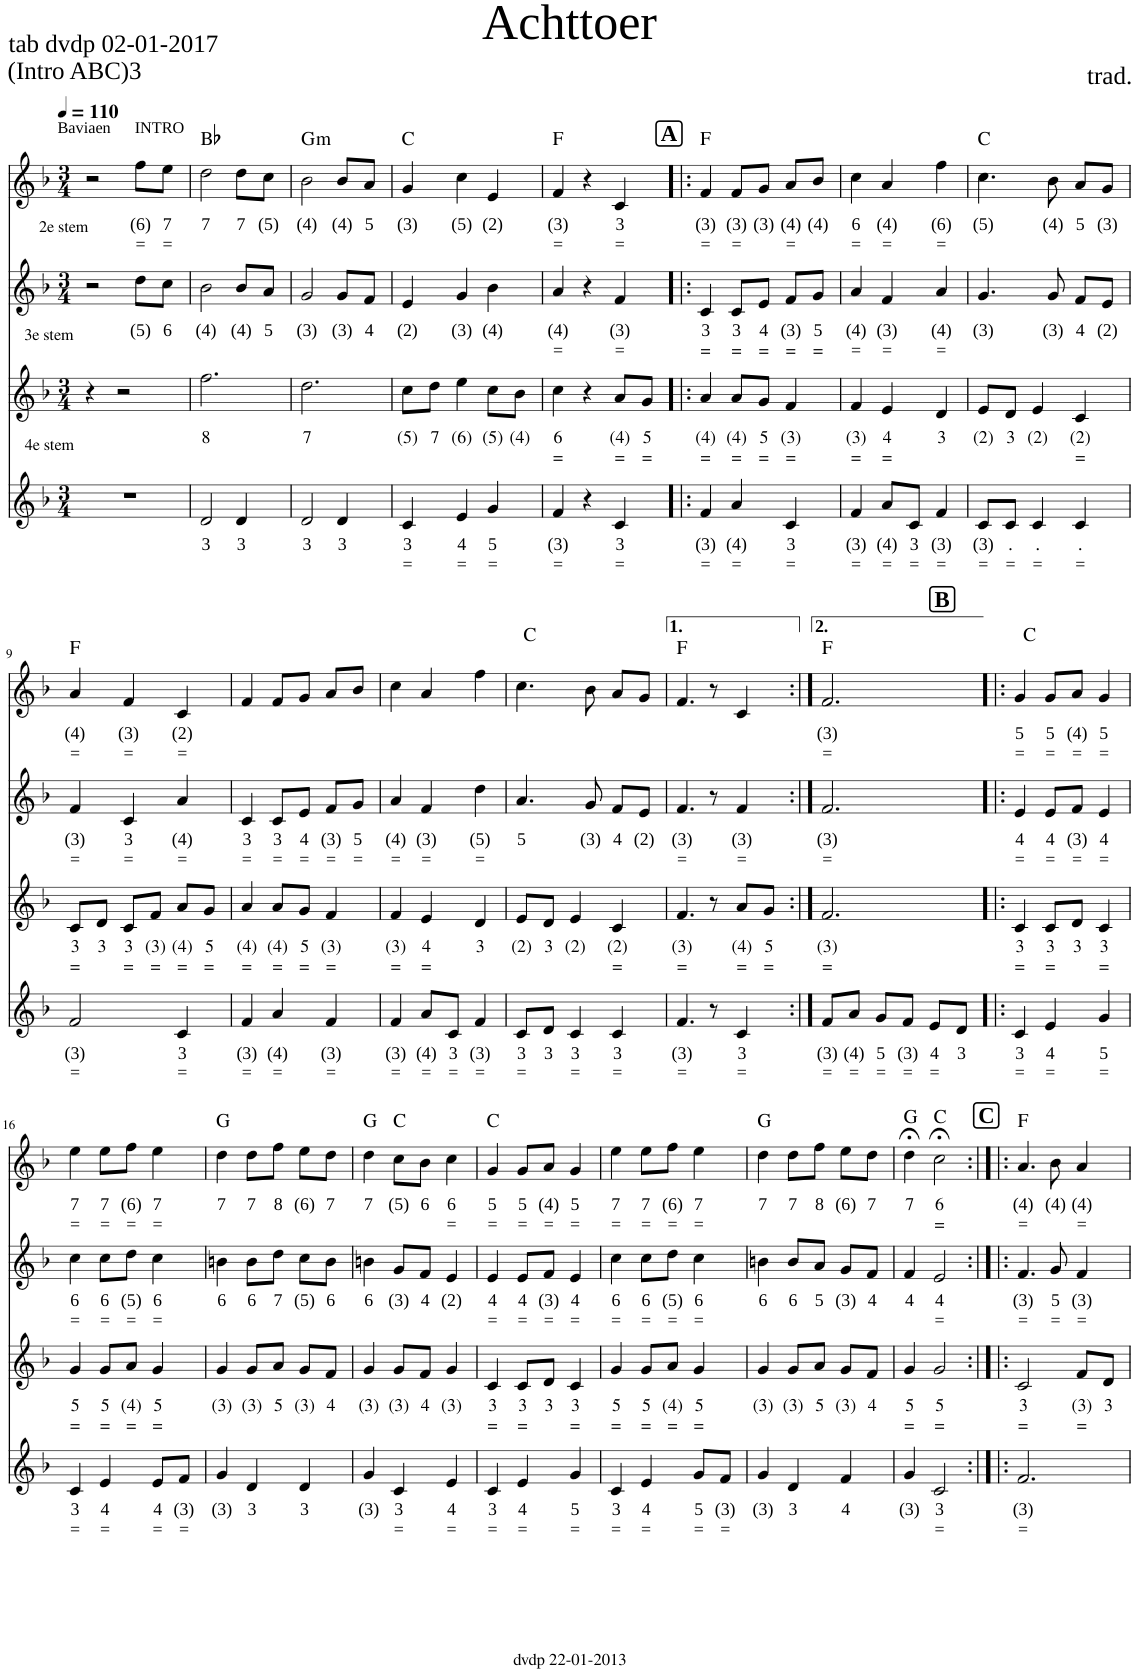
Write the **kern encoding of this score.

**kern	**text	**text	**kern	**text	**text	**kern	**text	**text	**kern	**text	**text	**harte
*part4	*part4	*part4	*part3	*part3	*part3	*part2	*part2	*part2	*part1	*part1	*part1	*part1
*staff4	*staff4	*staff4	*staff3	*staff3	*staff3	*staff2	*staff2	*staff2	*staff1	*staff1	*staff1	*
*I"Flute	*	*	*I"Oboe	*	*	*I"Flute 2	*	*	*I"Flute 1	*	*	*
*clefG2	*	*	*clefG2	*	*	*clefG2	*	*	*clefG2	*	*	*
*k[b-]	*	*	*k[b-]	*	*	*k[b-]	*	*	*k[b-]	*	*	*
*M3/4	*	*	*M3/4	*	*	*M3/4	*	*	*M3/4	*	*	*
*MM110	*	*	*MM110	*	*	*MM110	*	*	*MM110	*	*	*
=1	=1	=1	=1	=1	=1	=1	=1	=1	=1	=1	=1	=1
!	!	!	!LO:TX:a:t=3e stem	!	!	!	!	!	!	!	!	!
!LO:TX:a:t=4e stem	!	!	!	!	!	!	!	!	!	!	!	!
2.r	.	.	4r	.	.	2r	.	.	2r	.	.	.
.	.	.	2r	.	.	.	.	.	.	.	.	.
!	!	!	!	!	!	!	!	!	!LO:TX:a:t=Baviaen	!	!	!
!	!	!	!	!	!	!	!	!	!LO:TX:a:t=INTRO	!	!	!
!	!	!	!	!	!	!LO:TX:a:t=2e stem	!	!	!	!	!	!
!	!	!	!	!	!	!	!LO:LY:b	!	!	!LO:LY:b	!LO:LY:b	!
.	.	.	.	.	.	8dd\L	(5)	.	8ff\L	(6)	=	.
!	!	!	!	!	!	!	!LO:LY:b	!	!	!LO:LY:b	!LO:LY:b	!
.	.	.	.	.	.	8cc\J	6	.	8ee\J	7	=	.
=2	=2	=2	=2	=2	=2	=2	=2	=2	=2	=2	=2	=2
!	!LO:LY:b	!	!	!LO:LY:b	!	!	!LO:LY:b	!	!	!LO:LY:b	!	!
2d/	3	.	2.ff\	8	.	2b-\	(4)	.	2dd\	7	.	Bb:maj
!	!LO:LY:b	!	!	!	!	!	!LO:LY:b	!	!	!LO:LY:b	!	!
4d/	3	.	.	.	.	8b-/L	(4)	.	8dd\L	7	.	.
!	!	!	!	!	!	!	!LO:LY:b	!	!	!LO:LY:b	!	!
.	.	.	.	.	.	8a/J	5	.	8cc\J	(5)	.	.
=3	=3	=3	=3	=3	=3	=3	=3	=3	=3	=3	=3	=3
!	!LO:LY:b	!	!	!LO:LY:b	!	!	!LO:LY:b	!	!	!LO:LY:b	!	!LO:H:kt=m
2d/	3	.	2.dd\	7	.	2g/	(3)	.	2b-\	(4)	.	G:min
!	!LO:LY:b	!	!	!	!	!	!LO:LY:b	!	!	!LO:LY:b	!	!
4d/	3	.	.	.	.	8g/L	(3)	.	8b-/L	(4)	.	.
!	!	!	!	!	!	!	!LO:LY:b	!	!	!LO:LY:b	!	!
.	.	.	.	.	.	8f/J	4	.	8a/J	5	.	.
=4	=4	=4	=4	=4	=4	=4	=4	=4	=4	=4	=4	=4
!	!LO:LY:b	!LO:LY:b	!	!LO:LY:b	!	!	!LO:LY:b	!	!	!LO:LY:b	!	!
4c/	3	=	8cc\L	(5)	.	4e/	(2)	.	4g/	(3)	.	C:maj
!	!	!	!	!LO:LY:b	!	!	!	!	!	!	!	!
.	.	.	8dd\J	7	.	.	.	.	.	.	.	.
!	!LO:LY:b	!LO:LY:b	!	!LO:LY:b	!	!	!LO:LY:b	!	!	!LO:LY:b	!	!
4e/	4	=	4ee\	(6)	.	4g/	(3)	.	4cc\	(5)	.	.
!	!LO:LY:b	!LO:LY:b	!	!LO:LY:b	!	!	!LO:LY:b	!	!	!LO:LY:b	!	!
4g/	5	=	8cc\L	(5)	.	4b-\	(4)	.	4e/	(2)	.	.
!	!	!	!	!LO:LY:b	!	!	!	!	!	!	!	!
.	.	.	8b-\J	(4)	.	.	.	.	.	.	.	.
=5	=5	=5	=5	=5	=5	=5	=5	=5	=5	=5	=5	=5
!	!LO:LY:b	!LO:LY:b	!	!LO:LY:b	!LO:LY:b	!	!LO:LY:b	!LO:LY:b	!	!LO:LY:b	!LO:LY:b	!
4f/	(3)	=	4cc\	6	=	4a/	(4)	=	4f/	(3)	=	F:maj
4r	.	.	4r	.	.	4r	.	.	4r	.	.	.
!	!LO:LY:b	!LO:LY:b	!	!LO:LY:b	!LO:LY:b	!	!LO:LY:b	!LO:LY:b	!	!LO:LY:b	!LO:LY:b	!
4c/	3	=	8a/L	(4)	=	4f/	(3)	=	4c/	3	=	.
!	!	!	!	!LO:LY:b	!LO:LY:b	!	!	!	!	!	!	!
.	.	.	8g/J	5	=	.	.	.	.	.	.	.
!!LO:REH:place=s1:a:B:cj:fs=14:t=A
=6!|:	=6!|:	=6!|:	=6!|:	=6!|:	=6!|:	=6!|:	=6!|:	=6!|:	=6!|:	=6!|:	=6!|:	=6!|:
!	!LO:LY:b	!LO:LY:b	!	!LO:LY:b	!LO:LY:b	!	!LO:LY:b	!LO:LY:b	!	!LO:LY:b	!LO:LY:b	!
4f/	(3)	=	4a/	(4)	=	4c/	3	=	4f/	(3)	=	F:maj
!	!LO:LY:b	!LO:LY:b	!	!LO:LY:b	!LO:LY:b	!	!LO:LY:b	!LO:LY:b	!	!LO:LY:b	!LO:LY:b	!
4a/	(4)	=	8a/L	(4)	=	8c/L	3	=	8f/L	(3)	=	.
!	!	!	!	!LO:LY:b	!LO:LY:b	!	!LO:LY:b	!LO:LY:b	!	!LO:LY:b	!	!
.	.	.	8g/J	5	=	8e/J	4	=	8g/J	(3)	.	.
!	!LO:LY:b	!LO:LY:b	!	!LO:LY:b	!LO:LY:b	!	!LO:LY:b	!LO:LY:b	!	!LO:LY:b	!LO:LY:b	!
4c/	3	=	4f/	(3)	=	8f/L	(3)	=	8a/L	(4)	=	.
!	!	!	!	!	!	!	!LO:LY:b	!LO:LY:b	!	!LO:LY:b	!	!
.	.	.	.	.	.	8g/J	5	=	8b-/J	(4)	.	.
=7	=7	=7	=7	=7	=7	=7	=7	=7	=7	=7	=7	=7
!	!LO:LY:b	!LO:LY:b	!	!LO:LY:b	!LO:LY:b	!	!LO:LY:b	!LO:LY:b	!	!LO:LY:b	!LO:LY:b	!
4f/	(3)	=	4f/	(3)	=	4a/	(4)	=	4cc\	6	=	.
!	!LO:LY:b	!LO:LY:b	!	!LO:LY:b	!LO:LY:b	!	!LO:LY:b	!LO:LY:b	!	!LO:LY:b	!LO:LY:b	!
8a/L	(4)	=	4e/	4	=	4f/	(3)	=	4a/	(4)	=	.
!	!LO:LY:b	!LO:LY:b	!	!	!	!	!	!	!	!	!	!
8c/J	3	=	.	.	.	.	.	.	.	.	.	.
!	!LO:LY:b	!LO:LY:b	!	!LO:LY:b	!	!	!LO:LY:b	!LO:LY:b	!	!LO:LY:b	!LO:LY:b	!
4f/	(3)	=	4d/	3	.	4a/	(4)	=	4ff\	(6)	=	.
=8	=8	=8	=8	=8	=8	=8	=8	=8	=8	=8	=8	=8
!	!LO:LY:b	!LO:LY:b	!	!LO:LY:b	!	!	!LO:LY:b	!	!	!LO:LY:b	!	!
8c/L	(3)	=	8e/L	(2)	.	4.g/	(3)	.	4.cc\	(5)	.	C:maj
!	!LO:LY:b	!LO:LY:b	!	!LO:LY:b	!	!	!	!	!	!	!	!
8c/J	.	=	8d/J	3	.	.	.	.	.	.	.	.
!	!LO:LY:b	!LO:LY:b	!	!LO:LY:b	!	!	!	!	!	!	!	!
4c/	.	=	4e/	(2)	.	.	.	.	.	.	.	.
!	!	!	!	!	!	!	!LO:LY:b	!	!	!LO:LY:b	!	!
.	.	.	.	.	.	8g/	(3)	.	8b-\	(4)	.	.
!	!LO:LY:b	!LO:LY:b	!	!LO:LY:b	!LO:LY:b	!	!LO:LY:b	!	!	!LO:LY:b	!	!
4c/	.	=	4c/	(2)	=	8f/L	4	.	8a/L	5	.	.
!	!	!	!	!	!	!	!LO:LY:b	!	!	!LO:LY:b	!	!
.	.	.	.	.	.	8e/J	(2)	.	8g/J	(3)	.	.
!!LO:LB:g=z
=9	=9	=9	=9	=9	=9	=9	=9	=9	=9	=9	=9	=9
!	!LO:LY:b	!LO:LY:b	!	!LO:LY:b	!LO:LY:b	!	!LO:LY:b	!LO:LY:b	!	!LO:LY:b	!LO:LY:b	!
2f/	(3)	=	8c/L	3	=	4f/	(3)	=	4a/	(4)	=	F:maj
!	!	!	!	!LO:LY:b	!	!	!	!	!	!	!	!
.	.	.	8d/J	3	.	.	.	.	.	.	.	.
!	!	!	!	!LO:LY:b	!LO:LY:b	!	!LO:LY:b	!LO:LY:b	!	!LO:LY:b	!LO:LY:b	!
.	.	.	8c/L	3	=	4c/	3	=	4f/	(3)	=	.
!	!	!	!	!LO:LY:b	!LO:LY:b	!	!	!	!	!	!	!
.	.	.	8f/J	(3)	=	.	.	.	.	.	.	.
!	!LO:LY:b	!LO:LY:b	!	!LO:LY:b	!LO:LY:b	!	!LO:LY:b	!LO:LY:b	!	!LO:LY:b	!LO:LY:b	!
4c/	3	=	8a/L	(4)	=	4a/	(4)	=	4c/	(2)	=	.
!	!	!	!	!LO:LY:b	!LO:LY:b	!	!	!	!	!	!	!
.	.	.	8g/J	5	=	.	.	.	.	.	.	.
=10	=10	=10	=10	=10	=10	=10	=10	=10	=10	=10	=10	=10
!	!LO:LY:b	!LO:LY:b	!	!LO:LY:b	!LO:LY:b	!	!LO:LY:b	!LO:LY:b	!	!	!	!
4f/	(3)	=	4a/	(4)	=	4c/	3	=	4f/	.	.	.
!	!LO:LY:b	!LO:LY:b	!	!LO:LY:b	!LO:LY:b	!	!LO:LY:b	!LO:LY:b	!	!	!	!
4a/	(4)	=	8a/L	(4)	=	8c/L	3	=	8f/L	.	.	.
!	!	!	!	!LO:LY:b	!LO:LY:b	!	!LO:LY:b	!LO:LY:b	!	!	!	!
.	.	.	8g/J	5	=	8e/J	4	=	8g/J	.	.	.
!	!LO:LY:b	!LO:LY:b	!	!LO:LY:b	!LO:LY:b	!	!LO:LY:b	!LO:LY:b	!	!	!	!
4f/	(3)	=	4f/	(3)	=	8f/L	(3)	=	8a/L	.	.	.
!	!	!	!	!	!	!	!LO:LY:b	!LO:LY:b	!	!	!	!
.	.	.	.	.	.	8g/J	5	=	8b-/J	.	.	.
=11	=11	=11	=11	=11	=11	=11	=11	=11	=11	=11	=11	=11
!	!LO:LY:b	!LO:LY:b	!	!LO:LY:b	!LO:LY:b	!	!LO:LY:b	!LO:LY:b	!	!	!	!
4f/	(3)	=	4f/	(3)	=	4a/	(4)	=	4cc\	.	.	.
!	!LO:LY:b	!LO:LY:b	!	!LO:LY:b	!LO:LY:b	!	!LO:LY:b	!LO:LY:b	!	!	!	!
8a/L	(4)	=	4e/	4	=	4f/	(3)	=	4a/	.	.	.
!	!LO:LY:b	!LO:LY:b	!	!	!	!	!	!	!	!	!	!
8c/J	3	=	.	.	.	.	.	.	.	.	.	.
!	!LO:LY:b	!LO:LY:b	!	!LO:LY:b	!	!	!LO:LY:b	!LO:LY:b	!	!	!	!
4f/	(3)	=	4d/	3	.	4dd\	(5)	=	4ff\	.	.	.
=12	=12	=12	=12	=12	=12	=12	=12	=12	=12	=12	=12	=12
!	!LO:LY:b	!LO:LY:b	!	!LO:LY:b	!	!	!LO:LY:b	!	!	!	!	!
*	*	*	*	*	*	*	*	*	*^	*	*	*
8c/L	3	=	8e/L	(2)	.	4.a/	5	.	4.cc\	8ryy	.	.	.
!	!LO:LY:b	!	!	!LO:LY:b	!	!	!	!	!	!	!	!	!
8d/J	3	.	8d/J	3	.	.	.	.	.	2ryy	.	.	C:maj
!	!LO:LY:b	!LO:LY:b	!	!LO:LY:b	!	!	!	!	!	!	!	!	!
4c/	3	=	4e/	(2)	.	.	.	.	.	.	.	.	.
!	!	!	!	!	!	!	!LO:LY:b	!	!	!	!	!	!
.	.	.	.	.	.	8g/	(3)	.	8b-\	.	.	.	.
!	!LO:LY:b	!LO:LY:b	!	!LO:LY:b	!LO:LY:b	!	!LO:LY:b	!	!	!	!	!	!
4c/	3	=	4c/	(2)	=	8f/L	4	.	8a/L	.	.	.	.
!	!	!	!	!	!	!	!LO:LY:b	!	!	!	!	!	!
.	.	.	.	.	.	8e/J	(2)	.	8g/J	8ryy	.	.	.
=13	=13	=13	=13	=13	=13	=13	=13	=13	=13	=13	=13	=13	=13
!	!LO:LY:b	!LO:LY:b	!	!LO:LY:b	!LO:LY:b	!	!LO:LY:b	!LO:LY:b	!	!	!	!	!
*	*	*	*	*	*	*	*	*	*v	*v	*	*	*
4.f/	(3)	=	4.f/	(3)	=	4.f/	(3)	=	4.f/	.	.	F:maj
8r	.	.	8r	.	.	8r	.	.	8r	.	.	.
!	!LO:LY:b	!LO:LY:b	!	!LO:LY:b	!LO:LY:b	!	!LO:LY:b	!LO:LY:b	!	!	!	!
4c/	3	=	8a/L	(4)	=	4f/	(3)	=	4c/	.	.	.
!	!	!	!	!LO:LY:b	!LO:LY:b	!	!	!	!	!	!	!
.	.	.	8g/J	5	=	.	.	.	.	.	.	.
!!LO:REH:place=s1:a:B:cj:fs=14:t=B
=14:|!	=14:|!	=14:|!	=14:|!	=14:|!	=14:|!	=14:|!	=14:|!	=14:|!	=14:|!	=14:|!	=14:|!	=14:|!
!	!LO:LY:b	!LO:LY:b	!	!LO:LY:b	!LO:LY:b	!	!LO:LY:b	!LO:LY:b	!	!LO:LY:b	!LO:LY:b	!
8f/L	(3)	=	2.f/	(3)	=	2.f/	(3)	=	2.f/	(3)	=	F:maj
!	!LO:LY:b	!LO:LY:b	!	!	!	!	!	!	!	!	!	!
8a/J	(4)	=	.	.	.	.	.	.	.	.	.	.
!	!LO:LY:b	!LO:LY:b	!	!	!	!	!	!	!	!	!	!
8g/L	5	=	.	.	.	.	.	.	.	.	.	.
!	!LO:LY:b	!LO:LY:b	!	!	!	!	!	!	!	!	!	!
8f/J	(3)	=	.	.	.	.	.	.	.	.	.	.
!	!LO:LY:b	!LO:LY:b	!	!	!	!	!	!	!	!	!	!
8e/L	4	=	.	.	.	.	.	.	.	.	.	.
!	!LO:LY:b	!	!	!	!	!	!	!	!	!	!	!
8d/J	3	.	.	.	.	.	.	.	.	.	.	.
=15!|:	=15!|:	=15!|:	=15!|:	=15!|:	=15!|:	=15!|:	=15!|:	=15!|:	=15!|:	=15!|:	=15!|:	=15!|:
!	!LO:LY:b	!LO:LY:b	!	!LO:LY:b	!LO:LY:b	!	!LO:LY:b	!LO:LY:b	!	!LO:LY:b	!LO:LY:b	!
4c/	3	=	4c/	3	=	4e/	4	=	4g/	5	=	.
!	!LO:LY:b	!LO:LY:b	!	!LO:LY:b	!LO:LY:b	!	!LO:LY:b	!LO:LY:b	!	!LO:LY:b	!LO:LY:b	!
4e/	4	=	8c/L	3	=	8e/L	4	=	8g/L	5	=	C:maj
!	!	!	!	!LO:LY:b	!	!	!LO:LY:b	!LO:LY:b	!	!LO:LY:b	!LO:LY:b	!
.	.	.	8d/J	3	.	8f/J	(3)	=	8a/J	(4)	=	.
!	!LO:LY:b	!LO:LY:b	!	!LO:LY:b	!LO:LY:b	!	!LO:LY:b	!LO:LY:b	!	!LO:LY:b	!LO:LY:b	!
4g/	5	=	4c/	3	=	4e/	4	=	4g/	5	=	.
!!LO:LB:g=z
=16	=16	=16	=16	=16	=16	=16	=16	=16	=16	=16	=16	=16
!	!LO:LY:b	!LO:LY:b	!	!LO:LY:b	!LO:LY:b	!	!LO:LY:b	!LO:LY:b	!	!LO:LY:b	!LO:LY:b	!
4c/	3	=	4g/	5	=	4cc\	6	=	4ee\	7	=	.
!	!LO:LY:b	!LO:LY:b	!	!LO:LY:b	!LO:LY:b	!	!LO:LY:b	!LO:LY:b	!	!LO:LY:b	!LO:LY:b	!
4e/	4	=	8g/L	5	=	8cc\L	6	=	8ee\L	7	=	.
!	!	!	!	!LO:LY:b	!LO:LY:b	!	!LO:LY:b	!LO:LY:b	!	!LO:LY:b	!LO:LY:b	!
.	.	.	8a/J	(4)	=	8dd\J	(5)	=	8ff\J	(6)	=	.
!	!LO:LY:b	!LO:LY:b	!	!LO:LY:b	!LO:LY:b	!	!LO:LY:b	!LO:LY:b	!	!LO:LY:b	!LO:LY:b	!
8e/L	4	=	4g/	5	=	4cc\	6	=	4ee\	7	=	.
!	!LO:LY:b	!LO:LY:b	!	!	!	!	!	!	!	!	!	!
8f/J	(3)	=	.	.	.	.	.	.	.	.	.	.
=17	=17	=17	=17	=17	=17	=17	=17	=17	=17	=17	=17	=17
!	!LO:LY:b	!	!	!LO:LY:b	!	!	!LO:LY:b	!	!	!LO:LY:b	!	!
4g/	(3)	.	4g/	(3)	.	4bn\	6	.	4dd\	7	.	G:maj
!	!LO:LY:b	!	!	!LO:LY:b	!	!	!LO:LY:b	!	!	!LO:LY:b	!	!
4d/	3	.	8g/L	(3)	.	8b\L	6	.	8dd\L	7	.	.
!	!	!	!	!LO:LY:b	!	!	!LO:LY:b	!	!	!LO:LY:b	!	!
.	.	.	8a/J	5	.	8dd\J	7	.	8ff\J	8	.	.
!	!LO:LY:b	!	!	!LO:LY:b	!	!	!LO:LY:b	!	!	!LO:LY:b	!	!
4d/	3	.	8g/L	(3)	.	8cc\L	(5)	.	8ee\L	(6)	.	.
!	!	!	!	!LO:LY:b	!	!	!LO:LY:b	!	!	!LO:LY:b	!	!
.	.	.	8f/J	4	.	8b\J	6	.	8dd\J	7	.	.
=18	=18	=18	=18	=18	=18	=18	=18	=18	=18	=18	=18	=18
!	!LO:LY:b	!	!	!LO:LY:b	!	!	!LO:LY:b	!	!	!LO:LY:b	!	!
4g/	(3)	.	4g/	(3)	.	4bn\	6	.	4dd\	7	.	G:maj
!	!LO:LY:b	!LO:LY:b	!	!LO:LY:b	!	!	!LO:LY:b	!	!	!LO:LY:b	!	!
4c/	3	=	8g/L	(3)	.	8g/L	(3)	.	8cc\L	(5)	.	C:maj
!	!	!	!	!LO:LY:b	!	!	!LO:LY:b	!	!	!LO:LY:b	!	!
.	.	.	8f/J	4	.	8f/J	4	.	8b-\J	6	.	.
!	!LO:LY:b	!LO:LY:b	!	!LO:LY:b	!	!	!LO:LY:b	!	!	!LO:LY:b	!LO:LY:b	!
4e/	4	=	4g/	(3)	.	4e/	(2)	.	4cc\	6	=	.
=19	=19	=19	=19	=19	=19	=19	=19	=19	=19	=19	=19	=19
!	!LO:LY:b	!LO:LY:b	!	!LO:LY:b	!LO:LY:b	!	!LO:LY:b	!LO:LY:b	!	!LO:LY:b	!LO:LY:b	!
4c/	3	=	4c/	3	=	4e/	4	=	4g/	5	=	C:maj
!	!LO:LY:b	!LO:LY:b	!	!LO:LY:b	!LO:LY:b	!	!LO:LY:b	!LO:LY:b	!	!LO:LY:b	!LO:LY:b	!
4e/	4	=	8c/L	3	=	8e/L	4	=	8g/L	5	=	.
!	!	!	!	!LO:LY:b	!	!	!LO:LY:b	!LO:LY:b	!	!LO:LY:b	!LO:LY:b	!
.	.	.	8d/J	3	.	8f/J	(3)	=	8a/J	(4)	=	.
!	!LO:LY:b	!LO:LY:b	!	!LO:LY:b	!LO:LY:b	!	!LO:LY:b	!LO:LY:b	!	!LO:LY:b	!LO:LY:b	!
4g/	5	=	4c/	3	=	4e/	4	=	4g/	5	=	.
=20	=20	=20	=20	=20	=20	=20	=20	=20	=20	=20	=20	=20
!	!LO:LY:b	!LO:LY:b	!	!LO:LY:b	!LO:LY:b	!	!LO:LY:b	!LO:LY:b	!	!LO:LY:b	!LO:LY:b	!
4c/	3	=	4g/	5	=	4cc\	6	=	4ee\	7	=	.
!	!LO:LY:b	!LO:LY:b	!	!LO:LY:b	!LO:LY:b	!	!LO:LY:b	!LO:LY:b	!	!LO:LY:b	!LO:LY:b	!
4e/	4	=	8g/L	5	=	8cc\L	6	=	8ee\L	7	=	.
!	!	!	!	!LO:LY:b	!LO:LY:b	!	!LO:LY:b	!LO:LY:b	!	!LO:LY:b	!LO:LY:b	!
.	.	.	8a/J	(4)	=	8dd\J	(5)	=	8ff\J	(6)	=	.
!	!LO:LY:b	!LO:LY:b	!	!LO:LY:b	!LO:LY:b	!	!LO:LY:b	!LO:LY:b	!	!LO:LY:b	!LO:LY:b	!
8g/L	5	=	4g/	5	=	4cc\	6	=	4ee\	7	=	.
!	!LO:LY:b	!LO:LY:b	!	!	!	!	!	!	!	!	!	!
8f/J	(3)	=	.	.	.	.	.	.	.	.	.	.
=21	=21	=21	=21	=21	=21	=21	=21	=21	=21	=21	=21	=21
!	!LO:LY:b	!	!	!LO:LY:b	!	!	!LO:LY:b	!	!	!LO:LY:b	!	!
4g/	(3)	.	4g/	(3)	.	4bn\	6	.	4dd\	7	.	G:maj
!	!LO:LY:b	!	!	!LO:LY:b	!	!	!LO:LY:b	!	!	!LO:LY:b	!	!
4d/	3	.	8g/L	(3)	.	8b/L	6	.	8dd\L	7	.	.
!	!	!	!	!LO:LY:b	!	!	!LO:LY:b	!	!	!LO:LY:b	!	!
.	.	.	8a/J	5	.	8a/J	5	.	8ff\J	8	.	.
!	!LO:LY:b	!	!	!LO:LY:b	!	!	!LO:LY:b	!	!	!LO:LY:b	!	!
4f/	4	.	8g/L	(3)	.	8g/L	(3)	.	8ee\L	(6)	.	.
!	!	!	!	!LO:LY:b	!	!	!LO:LY:b	!	!	!LO:LY:b	!	!
.	.	.	8f/J	4	.	8f/J	4	.	8dd\J	7	.	.
=22	=22	=22	=22	=22	=22	=22	=22	=22	=22	=22	=22	=22
!	!LO:LY:b	!	!	!LO:LY:b	!LO:LY:b	!	!LO:LY:b	!	!	!LO:LY:b	!	!
4g/	(3)	.	4g/	5	=	4f/	4	.	4dd;<\	7	.	G:maj
!	!LO:LY:b	!LO:LY:b	!	!LO:LY:b	!LO:LY:b	!	!LO:LY:b	!LO:LY:b	!	!LO:LY:b	!LO:LY:b	!
2c/	3	=	2g/	5	=	2e/	4	=	2cc;<\	6	=	C:maj
!!LO:REH:place=s1:a:B:cj:fs=14:t=C
=23:|!|:	=23:|!|:	=23:|!|:	=23:|!|:	=23:|!|:	=23:|!|:	=23:|!|:	=23:|!|:	=23:|!|:	=23:|!|:	=23:|!|:	=23:|!|:	=23:|!|:
!	!LO:LY:b	!LO:LY:b	!	!LO:LY:b	!LO:LY:b	!	!LO:LY:b	!LO:LY:b	!	!LO:LY:b	!LO:LY:b	!
2.f/	(3)	=	2c/	3	=	4.f/	(3)	=	4.a/	(4)	=	F:maj
!	!	!	!	!	!	!	!LO:LY:b	!LO:LY:b	!	!LO:LY:b	!	!
.	.	.	.	.	.	8g/	5	=	8b-\	(4)	.	.
!	!	!	!	!LO:LY:b	!LO:LY:b	!	!LO:LY:b	!LO:LY:b	!	!LO:LY:b	!LO:LY:b	!
.	.	.	8f/L	(3)	=	4f/	(3)	=	4a/	(4)	=	.
!	!	!	!	!LO:LY:b	!	!	!	!	!	!	!	!
.	.	.	8d/J	3	.	.	.	.	.	.	.	.
=	=	=	=	=	=	=	=	=	=	=	=	=
*-	*-	*-	*-	*-	*-	*-	*-	*-	*-	*-	*-	*-
